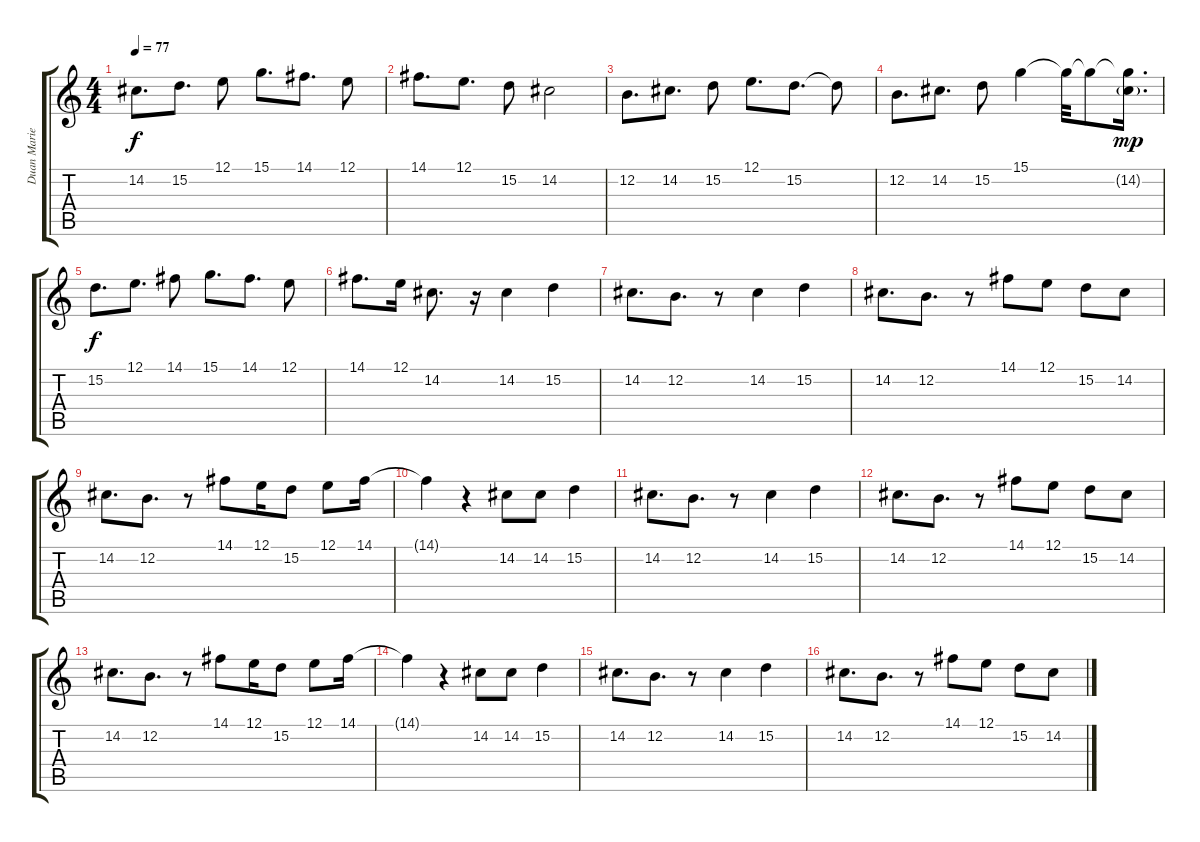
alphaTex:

\track ("Duan Marie" "Duan Marie") {instrument voiceoohs}
\staff {score tabs}
\tuning (E4 B3 G3 D3 A2 E2) {hide}
\ts (4 4)
\tempo 77
\clef g2
\ks c
14.2.8{d dy f} 15.2.8{d} 12.1.8 15.1.8{d} 14.1.8{d} 12.1.8 |
14.1.8{d} 12.1.8{d} 15.2.8 14.2.2 |
12.2.8{d} 14.2.8{d} 15.2.8 12.1.8{d} 15.2.8{d} 15.2{t}.8 |
12.2.8{d} 14.2.8{d} 15.2.8 15.1.4 15.1{t}.32 15.1{t}.8 (15.1{t} 14.2{g}).16{d dy mp} |
15.2.8{d dy f} 12.1.8{d} 14.1.8 15.1.8{d} 14.1.8{d} 12.1.8 |
14.1.8{d} 12.1.16 14.2.8{d} r.16 14.2.4 15.2.4 |
14.2.8{d} 12.2.8{d} r.8 14.2.4 15.2.4 |
14.2.8{d} 12.2.8{d} r.8 14.1.8 12.1.8 15.2.8 14.2.8 |
14.2.8{d} 12.2.8{d} r.8 14.1.8 12.1.16 15.2.8 12.1.8 14.1.16 |
14.1{t}.4 r.4 14.2.8 14.2.8 15.2.4 |
14.2.8{d} 12.2.8{d} r.8 14.2.4 15.2.4 |
14.2.8{d} 12.2.8{d} r.8 14.1.8 12.1.8 15.2.8 14.2.8 |
14.2.8{d} 12.2.8{d} r.8 14.1.8 12.1.16 15.2.8 12.1.8 14.1.16 |
14.1{t}.4 r.4 14.2.8 14.2.8 15.2.4 |
14.2.8{d} 12.2.8{d} r.8 14.2.4 15.2.4 |
14.2.8{d} 12.2.8{d} r.8 14.1.8 12.1.8 15.2.8 14.2.8
